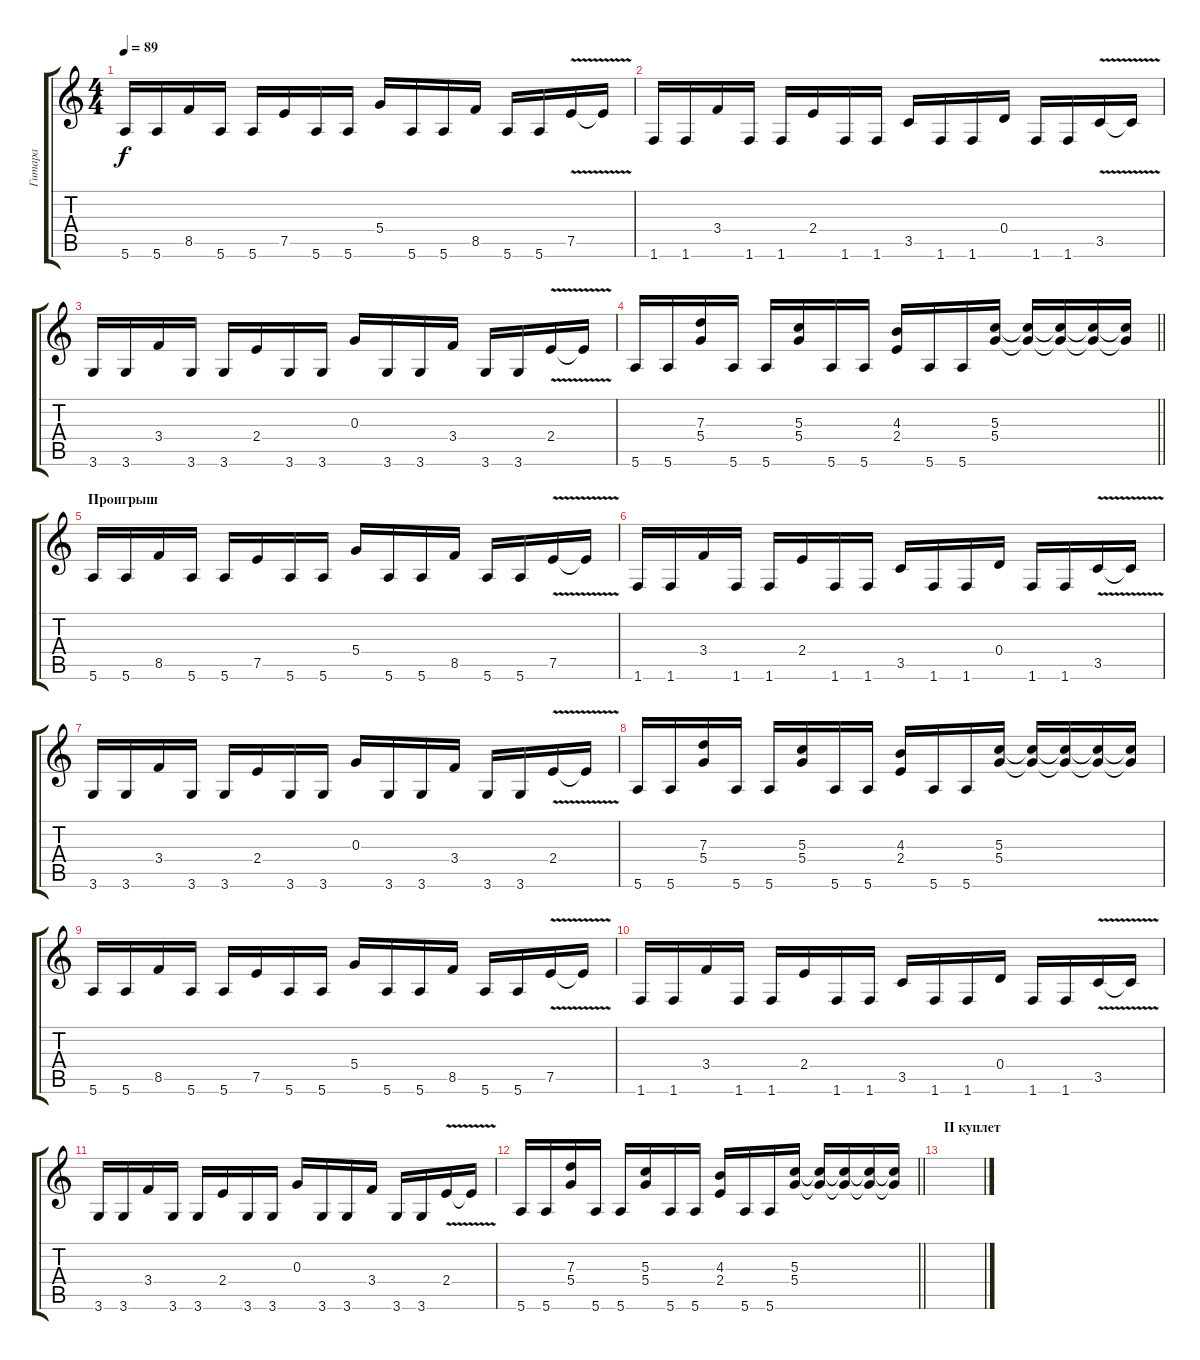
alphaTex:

\track ("Гитара" "Гитара") {instrument distortionguitar}
\staff {score tabs}
\tuning (E4 B3 G3 D3 A2 E2) {hide}
\ts (4 4)
\tempo 89
\clef g2
\ks c
5.6.16{dy f} 5.6.16 8.5.16 5.6.16 5.6.16 7.5.16 5.6.16 5.6.16 5.4.16 5.6.16 5.6.16 8.5.16 5.6.16 5.6.16 7.5{v}.16 7.5{t}.16 |
1.6.16 1.6.16 3.4.16 1.6.16 1.6.16 2.4.16 1.6.16 1.6.16 3.5.16 1.6.16 1.6.16 0.4.16 1.6.16 1.6.16 3.5{v}.16 3.5{t}.16 |
3.6.16 3.6.16 3.4.16 3.6.16 3.6.16 2.4.16 3.6.16 3.6.16 0.3.16 3.6.16 3.6.16 3.4.16 3.6.16 3.6.16 2.4{v}.16 2.4{t}.16 |
\barLineRight lightlight
5.6.16 5.6.16 (7.3 5.4).16 5.6.16 5.6.16 (5.3 5.4).16 5.6.16 5.6.16 (4.3 2.4).16 5.6.16 5.6.16 (5.3 5.4).16 (5.3{t} 5.4{t}).16 (5.3{t} 5.4{t}).16 (5.3{t} 5.4{t}).16 (5.3{t} 5.4{t}).16 |
\section ("" "Проигрыш")
5.6.16 5.6.16 8.5.16 5.6.16 5.6.16 7.5.16 5.6.16 5.6.16 5.4.16 5.6.16 5.6.16 8.5.16 5.6.16 5.6.16 7.5{v}.16 7.5{t}.16 |
1.6.16 1.6.16 3.4.16 1.6.16 1.6.16 2.4.16 1.6.16 1.6.16 3.5.16 1.6.16 1.6.16 0.4.16 1.6.16 1.6.16 3.5{v}.16 3.5{t}.16 |
3.6.16 3.6.16 3.4.16 3.6.16 3.6.16 2.4.16 3.6.16 3.6.16 0.3.16 3.6.16 3.6.16 3.4.16 3.6.16 3.6.16 2.4{v}.16 2.4{t}.16 |
5.6.16 5.6.16 (7.3 5.4).16 5.6.16 5.6.16 (5.3 5.4).16 5.6.16 5.6.16 (4.3 2.4).16 5.6.16 5.6.16 (5.3 5.4).16 (5.3{t} 5.4{t}).16 (5.3{t} 5.4{t}).16 (5.3{t} 5.4{t}).16 (5.3{t} 5.4{t}).16 |
5.6.16 5.6.16 8.5.16 5.6.16 5.6.16 7.5.16 5.6.16 5.6.16 5.4.16 5.6.16 5.6.16 8.5.16 5.6.16 5.6.16 7.5{v}.16 7.5{t}.16 |
1.6.16 1.6.16 3.4.16 1.6.16 1.6.16 2.4.16 1.6.16 1.6.16 3.5.16 1.6.16 1.6.16 0.4.16 1.6.16 1.6.16 3.5{v}.16 3.5{t}.16 |
3.6.16 3.6.16 3.4.16 3.6.16 3.6.16 2.4.16 3.6.16 3.6.16 0.3.16 3.6.16 3.6.16 3.4.16 3.6.16 3.6.16 2.4{v}.16 2.4{t}.16 |
\barLineRight lightlight
5.6.16 5.6.16 (7.3 5.4).16 5.6.16 5.6.16 (5.3 5.4).16 5.6.16 5.6.16 (4.3 2.4).16 5.6.16 5.6.16 (5.3 5.4).16 (5.3{t} 5.4{t}).16 (5.3{t} 5.4{t}).16 (5.3{t} 5.4{t}).16 (5.3{t} 5.4{t}).16 |
\section ("" "II куплет")
